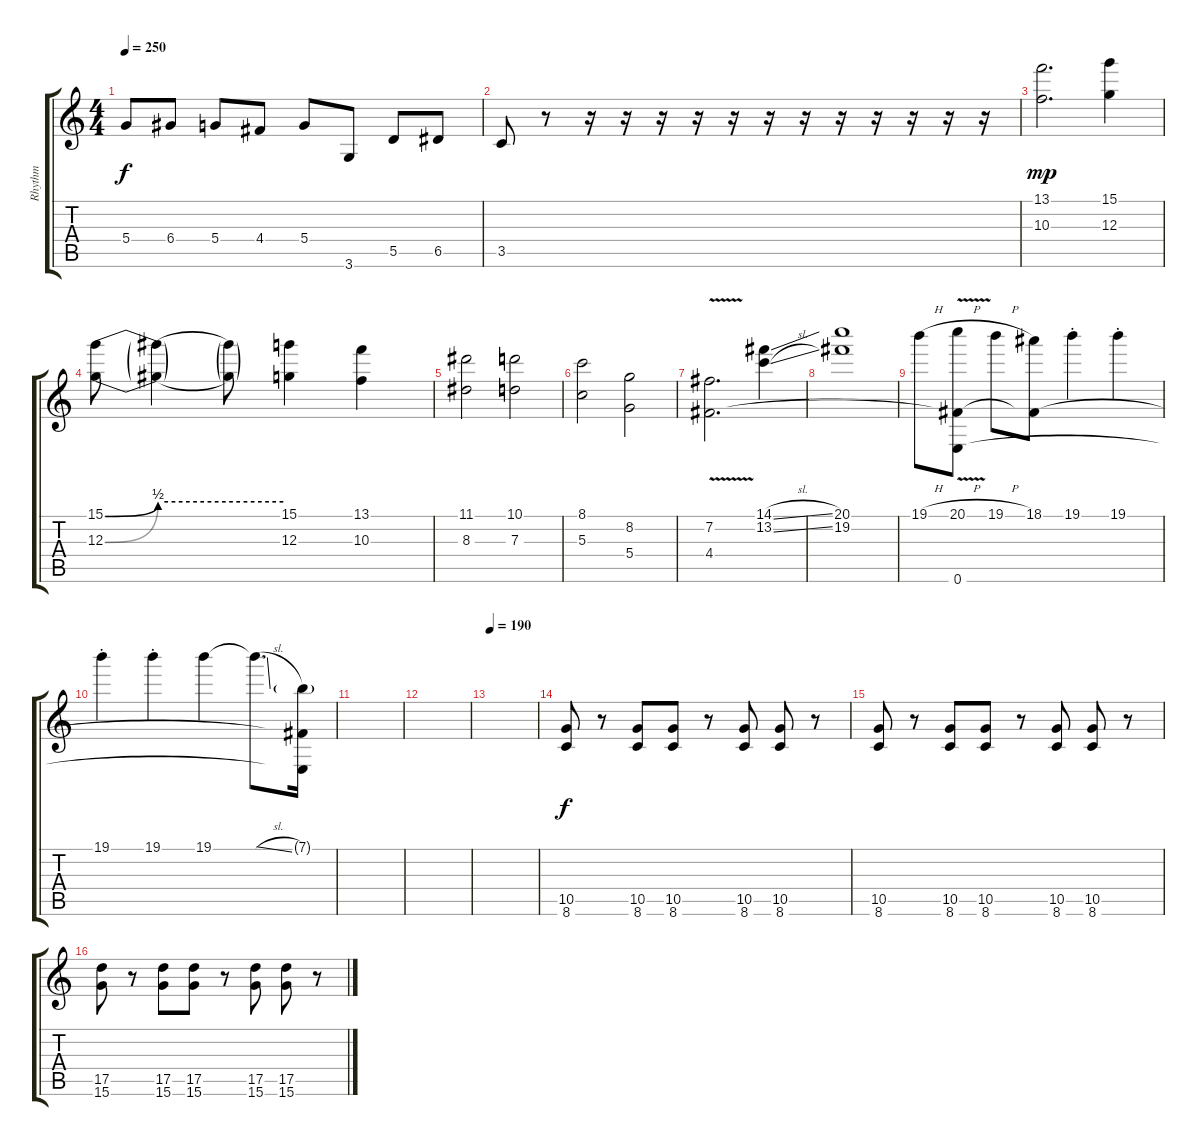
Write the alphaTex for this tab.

\track ("Rhythm" "Rhythm") {instrument distortionguitar}
\staff {score tabs}
\tuning (E4 B3 G3 D3 A2 E2) {hide}
\ts (4 4)
\tempo 250
\clef g2
\ks c
5.4.8{dy f} 6.4.8 5.4.8 4.4.8 5.4.8 3.6.8 5.5.8 6.5.8 |
3.5.8 r.8 r.16 r.16 r.16 r.16 r.16 r.16 r.16 r.16 r.16 r.16 r.16 r.16 |
(13.1 10.3).2{d dy mp} (15.1 12.3).4 |
(15.1{be (bend 0 0 60 2)} 12.3{be (bend 0 0 60 2)}).8 (15.1{be (hold 0 2 60 2) t} 12.3{be (hold 0 2 60 2) t}).4 (15.1{t} 12.3{t}).8 (15.1 12.3).4 (13.1 10.3).4 |
(11.1 8.3).2 (10.1 7.3).2 |
(8.1 5.3).2 (8.2 5.4).2 |
(7.2{v} 4.4{v}).2{d} (14.1{sl} 13.2{sl}).4 |
(20.1 19.2).1 |
19.1{h}.8 (20.1{h} 4.4{t} 0.6).8 19.1{h}.8 (18.1 4.4{t}).8 19.1{st}.4 19.1{st}.4 |
19.1{st}.4 19.1{st}.4 19.1.4 19.1{sl t}.8{d} (7.1{g} 4.4{t} 0.6{t}).16 |
|
|
\tempo 190
|
(10.5 8.6).8{dy f} r.8 (10.5 8.6).8 (10.5 8.6).8 r.8 (10.5 8.6).8 (10.5 8.6).8 r.8 |
(10.5 8.6).8 r.8 (10.5 8.6).8 (10.5 8.6).8 r.8 (10.5 8.6).8 (10.5 8.6).8 r.8 |
(17.5 15.6).8 r.8 (17.5 15.6).8 (17.5 15.6).8 r.8 (17.5 15.6).8 (17.5 15.6).8 r.8
